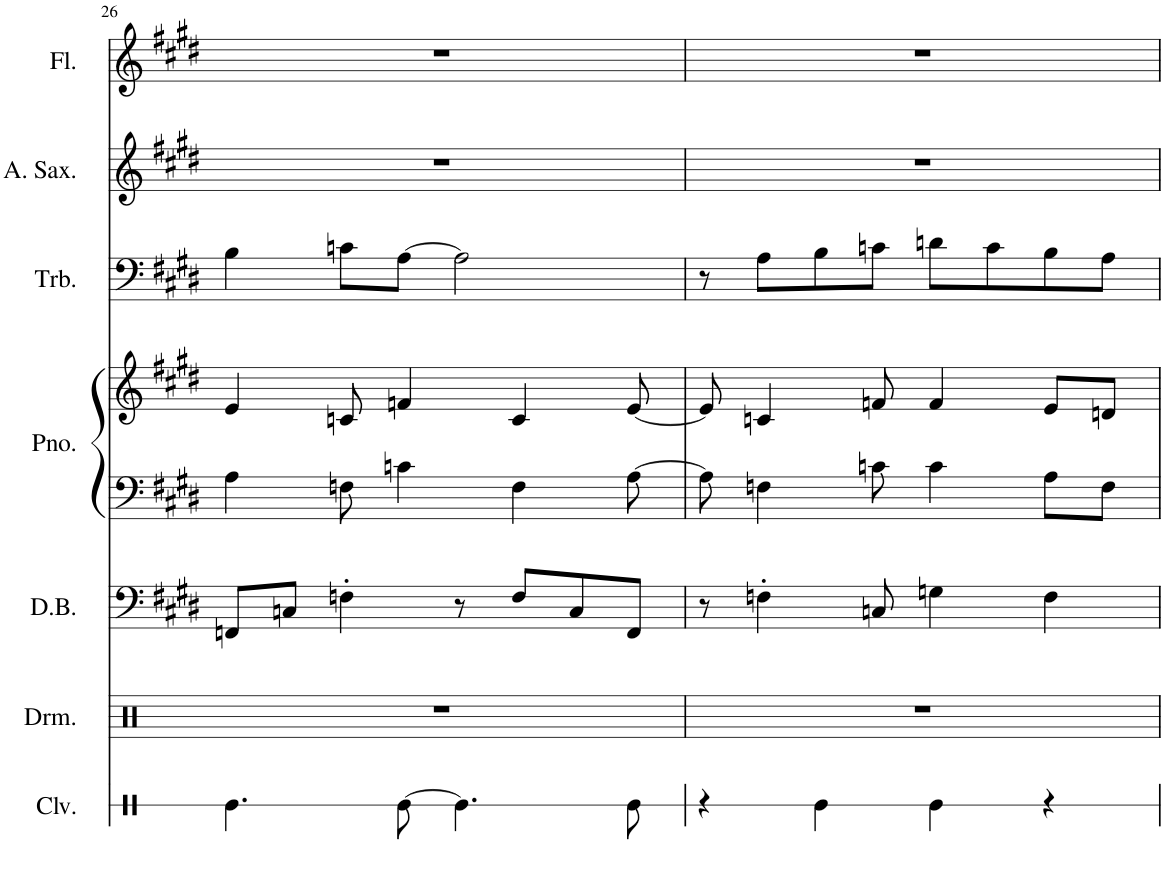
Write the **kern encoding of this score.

**kern	**kern	**kern	**kern	**kern	**kern	**kern	**kern
*part7	*part6	*part5	*part4	*part4	*part3	*part2	*part1
*staff8	*staff7	*staff6	*staff5	*staff4	*staff3	*staff2	*staff1
*I"Claves	*I"Drumset	*I"Double Bass	*I"Piano	*	*I"Trombone	*I"Alto Saxophone	*I"Flute
*I'Clv.	*I'Drm.	*I'D.B.	*I'Pno.	*	*I'Trb.	*I'A. Sax.	*I'Fl.
!!LO:PB:g=z
*clefX	*clefX	*clefF4	*clefF4	*clefG2	*clefF4	*clefG2	*clefG2
*	*	*Trd7c12	*	*	*	*Trd5c9	*
*k[]	*k[]	*k[f#c#g#d#]	*k[f#c#g#d#]	*k[f#c#g#d#]	*k[f#c#g#d#]	*k[f#c#g#d#]	*k[f#c#g#d#]
*M4/4	*M4/4	*M4/4	*M4/4	*M4/4	*M4/4	*M4/4	*M4/4
=26	=26	=26	=26	=26	=26	=26	=26
4.Re\	1r	8FFn/L	4A\	4e/	4B\	1r	1r
.	.	8Cn/J	.	.	.	.	.
.	.	4Fn'\	8Fn\	8cn/	8cn\L	.	.
[8Re\	.	.	4cn\	4fn/	[8A\J	.	.
4.Re\]	.	8r	.	.	2A\]	.	.
.	.	8F/L	4F\	4c/	.	.	.
.	.	8C/	.	.	.	.	.
8Re\	.	8FF/J	[8A\	[8e/	.	.	.
=27	=27	=27	=27	=27	=27	=27	=27
4r	1r	8r	8A\]	8e/]	8r	1r	1r
.	.	4Fn'\	4Fn\	4cn/	8A\L	.	.
4Re\	.	.	.	.	8B\	.	.
.	.	8Cn/	8cn\	8fn/	8cn\J	.	.
4Re\	.	4Gn\	4c\	4f/	8dn\L	.	.
.	.	.	.	.	8c\	.	.
4r	.	4F\	8A\L	8e/L	8B\	.	.
.	.	.	8F\J	8dn/J	8A\J	.	.
=	=	=	=	=	=	=	=
*-	*-	*-	*-	*-	*-	*-	*-
